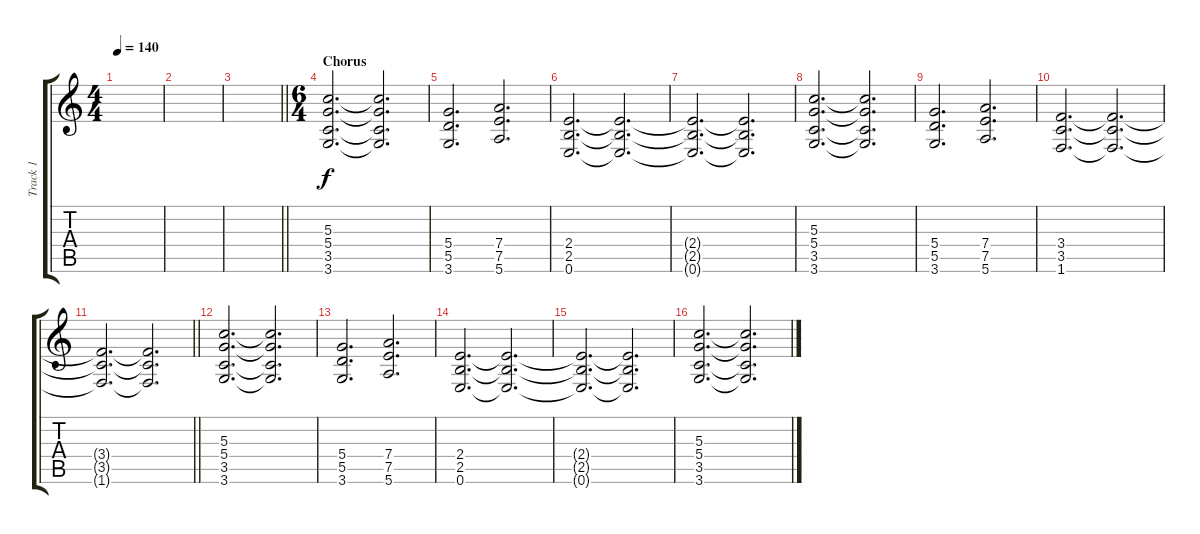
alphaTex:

\track ("Track 1" "Track 1") {instrument distortionguitar}
\staff {score tabs}
\tuning (E4 B3 G3 D3 A2 E2) {hide}
\ts (4 4)
\section ("" "")
\tempo 140
\clef g2
\ks c
|
|
\barLineRight lightlight
|
\ts (6 4)
\section ("" "Chorus")
(5.3 5.4 3.5 3.6).2{d} (5.3{t} 5.4{t} 3.5{t} 3.6{t}).2{d} |
(5.4 5.5 3.6).2{d} (7.4 7.5 5.6).2{d} |
(2.4 2.5 0.6).2{d} (2.4{t} 2.5{t} 0.6{t}).2{d} |
(2.4{t} 2.5{t} 0.6{t}).2{d} (2.4{t} 2.5{t} 0.6{t}).2{d} |
(5.3 5.4 3.5 3.6).2{d} (5.3{t} 5.4{t} 3.5{t} 3.6{t}).2{d} |
(5.4 5.5 3.6).2{d} (7.4 7.5 5.6).2{d} |
(3.4 3.5 1.6).2{d} (3.4{t} 3.5{t} 1.6{t}).2{d} |
\barLineRight lightlight
(3.4{t} 3.5{t} 1.6{t}).2{d} (3.4{t} 3.5{t} 1.6{t}).2{d} |
\section ("" "")
(5.3 5.4 3.5 3.6).2{d} (5.3{t} 5.4{t} 3.5{t} 3.6{t}).2{d} |
(5.4 5.5 3.6).2{d} (7.4 7.5 5.6).2{d} |
(2.4 2.5 0.6).2{d} (2.4{t} 2.5{t} 0.6{t}).2{d} |
(2.4{t} 2.5{t} 0.6{t}).2{d} (2.4{t} 2.5{t} 0.6{t}).2{d} |
(5.3 5.4 3.5 3.6).2{d} (5.3{t} 5.4{t} 3.5{t} 3.6{t}).2{d}
